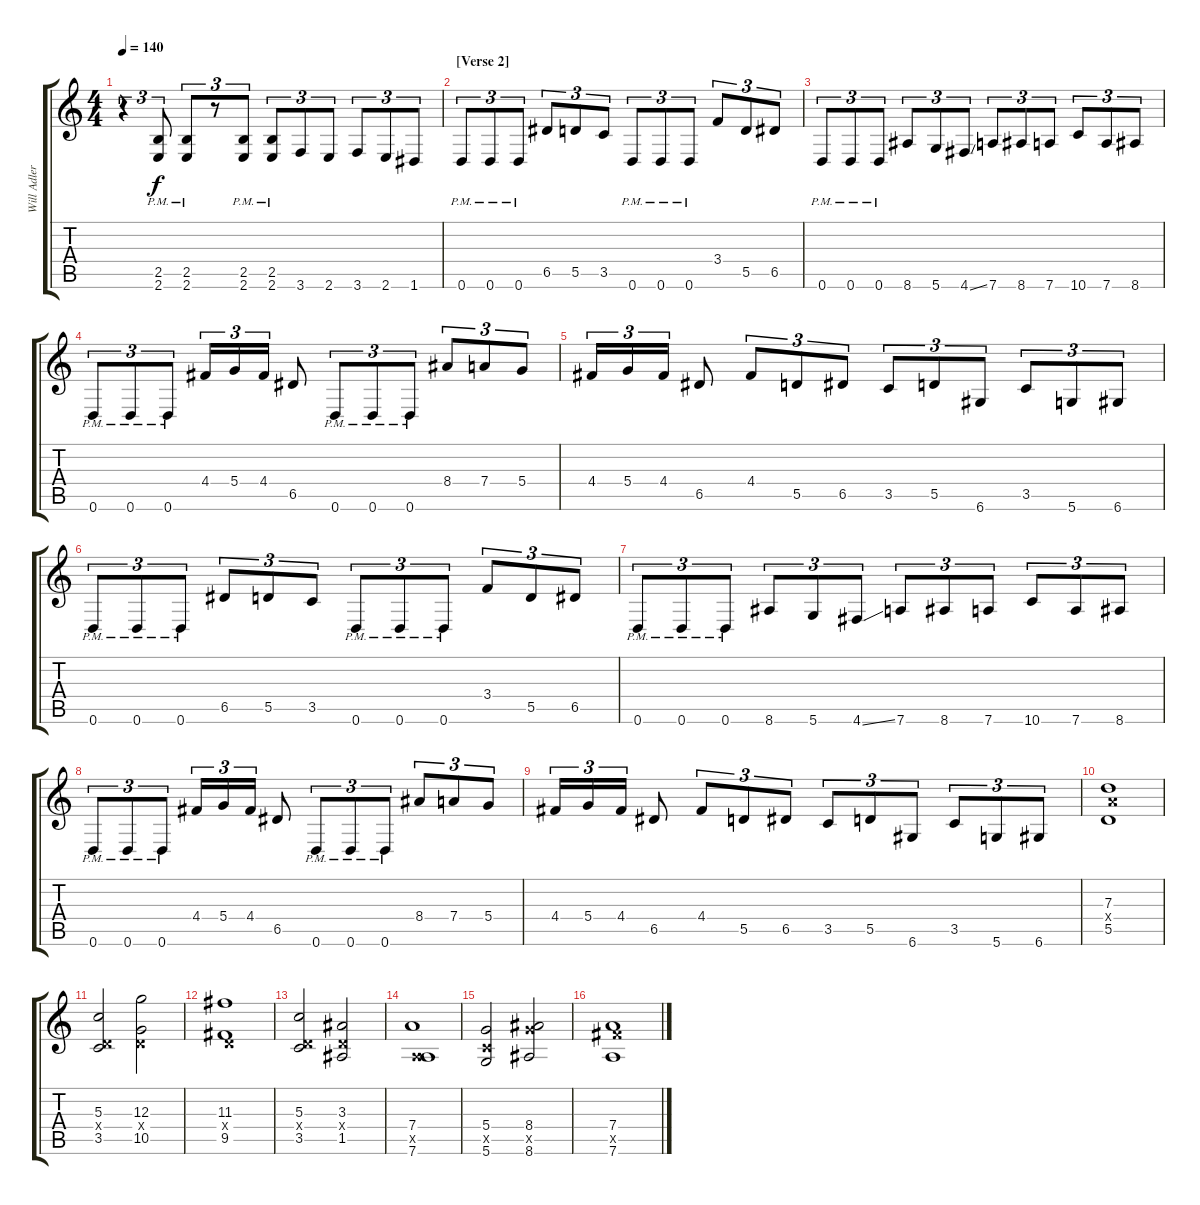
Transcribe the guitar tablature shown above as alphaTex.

\track ("Will Adler" "Will Adler") {instrument overdrivenguitar}
\staff {score tabs}
\tuning (E4 B3 G3 D3 A2 D2) {hide}
\ts (4 4)
\tempo 140
\clef g2
\ks c
r.4{tu (3 2) dy f} (2.5{pm} 2.6{pm}).8{tu (3 2)} (2.5{pm} 2.6{pm}).8{tu (3 2)} r.8{tu (3 2)} (2.5{pm} 2.6{pm}).8{tu (3 2)} (2.5{pm} 2.6{pm}).8{tu (3 2)} 3.6.8{tu (3 2)} 2.6.8{tu (3 2)} 3.6.8{tu (3 2)} 2.6.8{tu (3 2)} 1.6.8{tu (3 2)} |
\section ("" "[Verse 2]")
0.6{pm}.8{tu (3 2)} 0.6{pm}.8{tu (3 2)} 0.6{pm}.8{tu (3 2)} 6.5.8{tu (3 2)} 5.5.8{tu (3 2)} 3.5.8{tu (3 2)} 0.6{pm}.8{tu (3 2)} 0.6{pm}.8{tu (3 2)} 0.6{pm}.8{tu (3 2)} 3.4.8{tu (3 2)} 5.5.8{tu (3 2)} 6.5.8{tu (3 2)} |
0.6{pm}.8{tu (3 2)} 0.6{pm}.8{tu (3 2)} 0.6{pm}.8{tu (3 2)} 8.6.8{tu (3 2)} 5.6.8{tu (3 2)} 4.6{ss}.8{tu (3 2)} 7.6.8{tu (3 2)} 8.6.8{tu (3 2)} 7.6.8{tu (3 2)} 10.6.8{tu (3 2)} 7.6.8{tu (3 2)} 8.6.8{tu (3 2)} |
0.6{pm}.8{tu (3 2)} 0.6{pm}.8{tu (3 2)} 0.6{pm}.8{tu (3 2)} 4.4.16{tu (3 2)} 5.4.16{tu (3 2)} 4.4.16{tu (3 2)} 6.5.8 0.6{pm}.8{tu (3 2)} 0.6{pm}.8{tu (3 2)} 0.6{pm}.8{tu (3 2)} 8.4.8{tu (3 2)} 7.4.8{tu (3 2)} 5.4.8{tu (3 2)} |
4.4.16{tu (3 2)} 5.4.16{tu (3 2)} 4.4.16{tu (3 2)} 6.5.8 4.4.8{tu (3 2)} 5.5.8{tu (3 2)} 6.5.8{tu (3 2)} 3.5.8{tu (3 2)} 5.5.8{tu (3 2)} 6.6.8{tu (3 2)} 3.5.8{tu (3 2)} 5.6.8{tu (3 2)} 6.6.8{tu (3 2)} |
0.6{pm}.8{tu (3 2)} 0.6{pm}.8{tu (3 2)} 0.6{pm}.8{tu (3 2)} 6.5.8{tu (3 2)} 5.5.8{tu (3 2)} 3.5.8{tu (3 2)} 0.6{pm}.8{tu (3 2)} 0.6{pm}.8{tu (3 2)} 0.6{pm}.8{tu (3 2)} 3.4.8{tu (3 2)} 5.5.8{tu (3 2)} 6.5.8{tu (3 2)} |
0.6{pm}.8{tu (3 2)} 0.6{pm}.8{tu (3 2)} 0.6{pm}.8{tu (3 2)} 8.6.8{tu (3 2)} 5.6.8{tu (3 2)} 4.6{ss}.8{tu (3 2)} 7.6.8{tu (3 2)} 8.6.8{tu (3 2)} 7.6.8{tu (3 2)} 10.6.8{tu (3 2)} 7.6.8{tu (3 2)} 8.6.8{tu (3 2)} |
0.6{pm}.8{tu (3 2)} 0.6{pm}.8{tu (3 2)} 0.6{pm}.8{tu (3 2)} 4.4.16{tu (3 2)} 5.4.16{tu (3 2)} 4.4.16{tu (3 2)} 6.5.8 0.6{pm}.8{tu (3 2)} 0.6{pm}.8{tu (3 2)} 0.6{pm}.8{tu (3 2)} 8.4.8{tu (3 2)} 7.4.8{tu (3 2)} 5.4.8{tu (3 2)} |
4.4.16{tu (3 2)} 5.4.16{tu (3 2)} 4.4.16{tu (3 2)} 6.5.8 4.4.8{tu (3 2)} 5.5.8{tu (3 2)} 6.5.8{tu (3 2)} 3.5.8{tu (3 2)} 5.5.8{tu (3 2)} 6.6.8{tu (3 2)} 3.5.8{tu (3 2)} 5.6.8{tu (3 2)} 6.6.8{tu (3 2)} |
(7.3 7.4{x} 5.5).1 |
(5.3 0.4{x} 3.5).2 (12.3 0.4{x} 10.5).2 |
(11.3 0.4{x} 9.5).1 |
(5.3 0.4{x} 3.5).2 (3.3 0.4{x} 1.5).2 |
(7.4 0.5{x} 7.6).1 |
(5.4 3.5{x} 5.6).2 (8.4 10.5{x} 8.6).2 |
(7.4 9.5{x} 7.6).1
